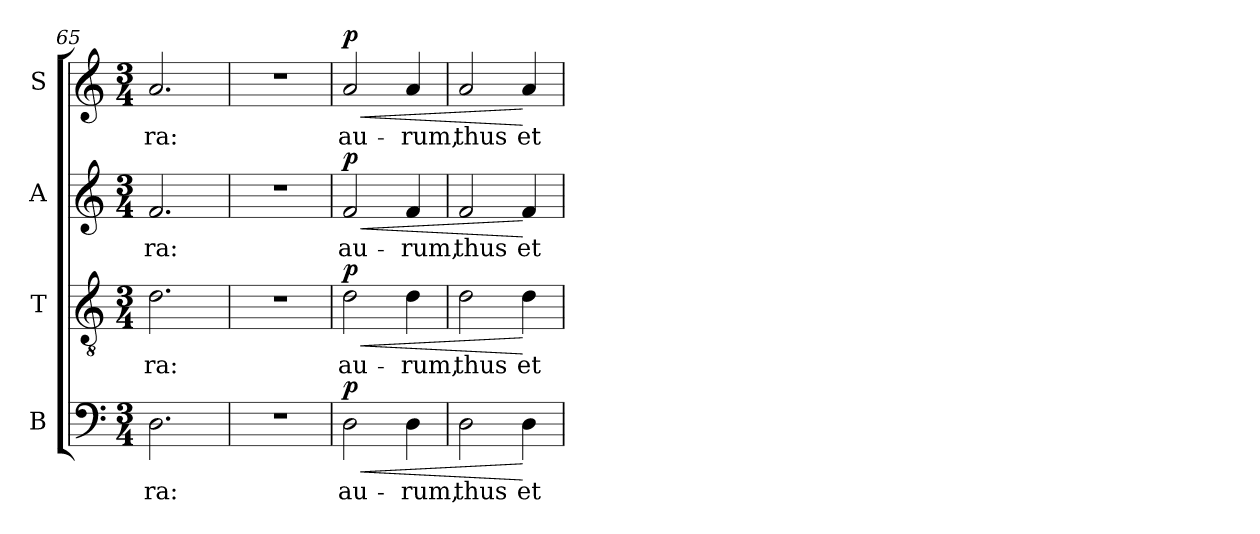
**kern	**text	**dynam	**kern	**text	**dynam	**kern	**text	**dynam	**kern	**text	**dynam
*part4	*part4	*part4	*part3	*part3	*part3	*part2	*part2	*part2	*part1	*part1	*part1
*staff4	*staff4	*staff4	*staff3	*staff3	*staff3	*staff2	*staff2	*staff2	*staff1	*staff1	*staff1
*I"B	*	*	*I"T	*	*	*I"A	*	*	*I"S	*	*
*clefF4	*	*	*clefGv2	*	*	*clefG2	*	*	*clefG2	*	*
*k[]	*	*	*k[]	*	*	*k[]	*	*	*k[]	*	*
*C:	*	*	*C:	*	*	*C:	*	*	*C:	*	*
*M3/4	*	*	*M3/4	*	*	*M3/4	*	*	*M3/4	*	*
=65	=65	=65	=65	=65	=65	=65	=65	=65	=65	=65	=65
!	!LO:LY:b:cj	!	!	!LO:LY:b:cj	!	!	!LO:LY:b:cj	!	!	!LO:LY:b:cj	!
2.D\	-ra:	.	2.d\	-ra:	.	2.f/	-ra:	.	2.a/	-ra:	.
=66	=66	=66	=66	=66	=66	=66	=66	=66	=66	=66	=66
2.r	.	.	2.r	.	.	2.r	.	.	2.r	.	.
=67	=67	=67	=67	=67	=67	=67	=67	=67	=67	=67	=67
!	!LO:LY:b:cj	!LO:HP:b	!	!LO:LY:b:cj	!LO:HP:b	!	!LO:LY:b:cj	!LO:HP:b	!	!LO:LY:b:cj	!LO:HP:b
!	!	!LO:DY:n=1:a	!	!	!LO:DY:n=1:a	!	!	!LO:DY:n=1:a	!	!	!LO:DY:n=1:a
2D\	au-	< p	2d\	au-	< p	2f/	au-	< p	2a/	au-	< p
!	!LO:LY:b:cj	!	!	!LO:LY:b:cj	!	!	!LO:LY:b:cj	!	!	!LO:LY:b:cj	!
4D\	-rum,	.	4d\	-rum,	.	4f/	-rum,	.	4a/	-rum,	.
=68	=68	=68	=68	=68	=68	=68	=68	=68	=68	=68	=68
!	!LO:LY:b:cj	!	!	!LO:LY:b:cj	!	!	!LO:LY:b:cj	!	!	!LO:LY:b:cj	!
2D\	thus	.	2d\	thus	.	2f/	thus	.	2a/	thus	.
!	!LO:LY:b:cj	!	!	!LO:LY:b:cj	!	!	!LO:LY:b:cj	!	!	!LO:LY:b:cj	!
4D\	et	[	4d\	et	[	4f/	et	[	4a/	et	[
=	=	=	=	=	=	=	=	=	=	=	=
*-	*-	*-	*-	*-	*-	*-	*-	*-	*-	*-	*-
